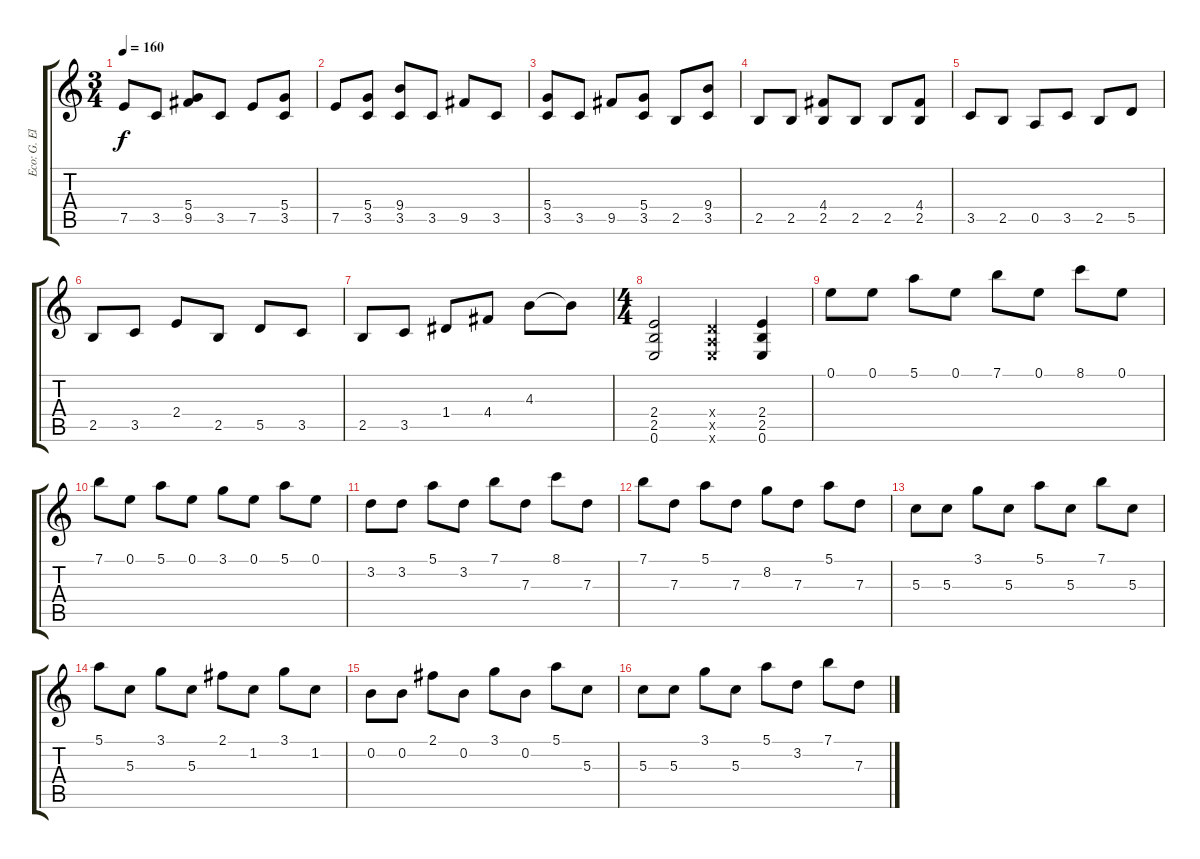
\track ("Eco: G. Electrica" "Eco: G. El") {instrument guitarharmonics}
\staff {score tabs}
\tuning (E4 B3 G3 D3 A2 E2) {hide}
\ts (3 4)
\tempo 160
\clef g2
\ks c
7.5.8{dy f} 3.5.8 (5.4 9.5).8 3.5.8 7.5.8 (5.4 3.5).8 |
7.5.8 (5.4 3.5).8 (9.4 3.5).8 3.5.8 9.5.8 3.5.8 |
(5.4 3.5).8 3.5.8 9.5.8 (5.4 3.5).8 2.5.8 (9.4 3.5).8 |
2.5.8 2.5.8 (4.4 2.5).8 2.5.8 2.5.8 (4.4 2.5).8 |
3.5.8 2.5.8 0.5.8 3.5.8 2.5.8 5.5.8 |
2.5.8 3.5.8 2.4.8 2.5.8 5.5.8 3.5.8 |
2.5.8 3.5.8 1.4.8 4.4.8 4.3.8 4.3{t}.8 |
\ts (4 4)
(2.4 2.5 0.6).2 (0.4{x} 0.5{x} 0.6{x}).4 (2.4 2.5 0.6).4 |
0.1.8{volume 10 balance 12} 0.1.8 5.1.8 0.1.8 7.1.8 0.1.8 8.1.8 0.1.8 |
7.1.8 0.1.8 5.1.8 0.1.8 3.1.8 0.1.8 5.1.8 0.1.8 |
3.2.8 3.2.8 5.1.8 3.2.8 7.1.8 7.3.8 8.1.8 7.3.8 |
7.1.8 7.3.8 5.1.8 7.3.8 8.2.8 7.3.8 5.1.8 7.3.8 |
5.3.8 5.3.8 3.1.8 5.3.8 5.1.8 5.3.8 7.1.8 5.3.8 |
5.1.8 5.3.8 3.1.8 5.3.8 2.1.8 1.2.8 3.1.8 1.2.8 |
0.2.8 0.2.8 2.1.8 0.2.8 3.1.8 0.2.8 5.1.8 5.3.8 |
5.3.8 5.3.8 3.1.8 5.3.8 5.1.8 3.2.8 7.1.8 7.3.8
